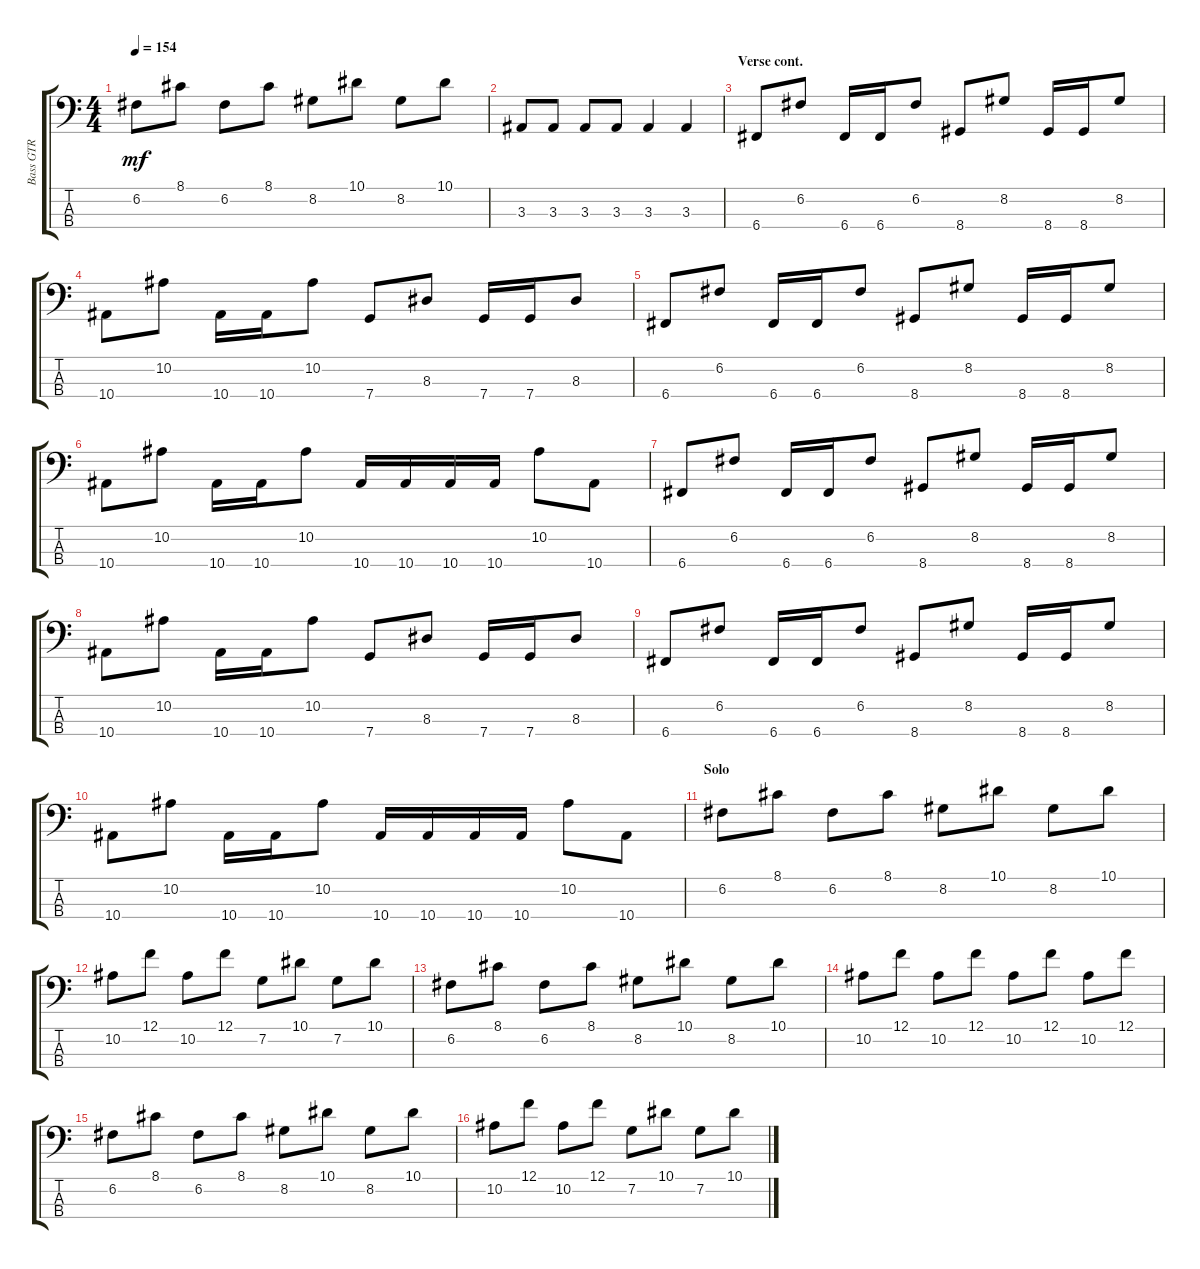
\track ("Bass GTR" "Bass GTR") {instrument electricbassfinger}
\staff {score tabs}
\tuning (F2 C2 G1 C1) {hide}
\ts (4 4)
\tempo 154
\clef f4
\ks aminor
6.2.8{dy mf} 8.1.8 6.2.8 8.1.8 8.2.8 10.1.8 8.2.8 10.1.8 |
3.3.8 3.3.8 3.3.8 3.3.8 3.3.4 3.3.4 |
\section ("" "Verse cont.")
6.4.8 6.2.8 6.4.16 6.4.16 6.2.8 8.4.8 8.2.8 8.4.16 8.4.16 8.2.8 |
10.4.8 10.2.8 10.4.16 10.4.16 10.2.8 7.4.8 8.3.8 7.4.16 7.4.16 8.3.8 |
6.4.8 6.2.8 6.4.16 6.4.16 6.2.8 8.4.8 8.2.8 8.4.16 8.4.16 8.2.8 |
10.4.8 10.2.8 10.4.16 10.4.16 10.2.8 10.4.16 10.4.16 10.4.16 10.4.16 10.2.8 10.4.8 |
6.4.8 6.2.8 6.4.16 6.4.16 6.2.8 8.4.8 8.2.8 8.4.16 8.4.16 8.2.8 |
10.4.8 10.2.8 10.4.16 10.4.16 10.2.8 7.4.8 8.3.8 7.4.16 7.4.16 8.3.8 |
6.4.8 6.2.8 6.4.16 6.4.16 6.2.8 8.4.8 8.2.8 8.4.16 8.4.16 8.2.8 |
10.4.8 10.2.8 10.4.16 10.4.16 10.2.8 10.4.16 10.4.16 10.4.16 10.4.16 10.2.8 10.4.8 |
\section ("" "Solo")
6.2.8 8.1.8 6.2.8 8.1.8 8.2.8 10.1.8 8.2.8 10.1.8 |
10.2.8 12.1.8 10.2.8 12.1.8 7.2.8 10.1.8 7.2.8 10.1.8 |
6.2.8 8.1.8 6.2.8 8.1.8 8.2.8 10.1.8 8.2.8 10.1.8 |
10.2.8 12.1.8 10.2.8 12.1.8 10.2.8 12.1.8 10.2.8 12.1.8 |
6.2.8 8.1.8 6.2.8 8.1.8 8.2.8 10.1.8 8.2.8 10.1.8 |
10.2.8 12.1.8 10.2.8 12.1.8 7.2.8 10.1.8 7.2.8 10.1.8
